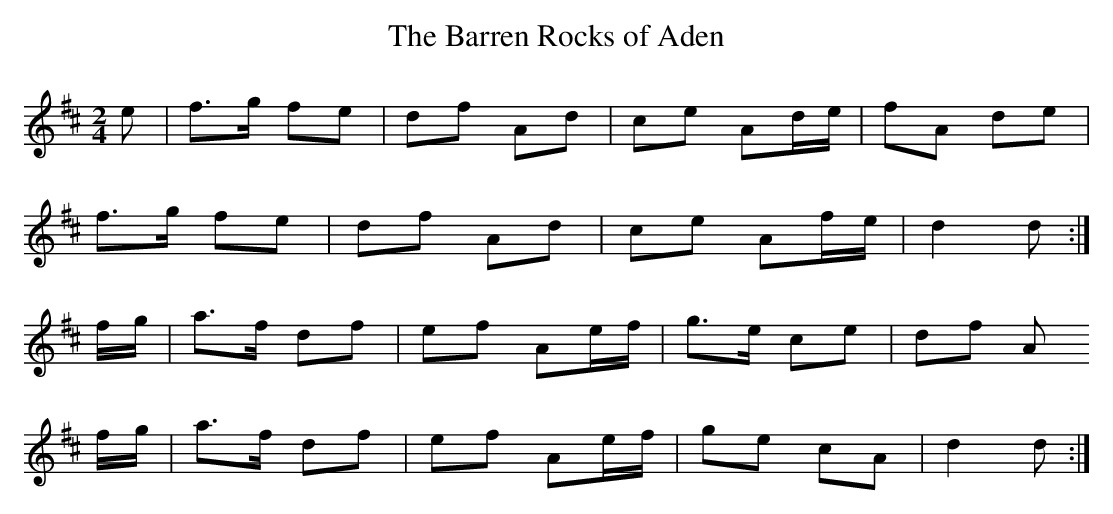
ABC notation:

X:1
T:Barren Rocks of Aden, The
M:2/4
L:1/8
K:D
e    | f>g fe | df Ad    | ce  Ad/e/ | fA de |
       f>g fe | df Ad    | ce  Af/e/ | d2 d :|
f/g/ | a>f df | ef Ae/f/ | g>e ce    | df A
f/g/ | a>f df | ef Ae/f/ | ge  cA    | d2 d :|]
